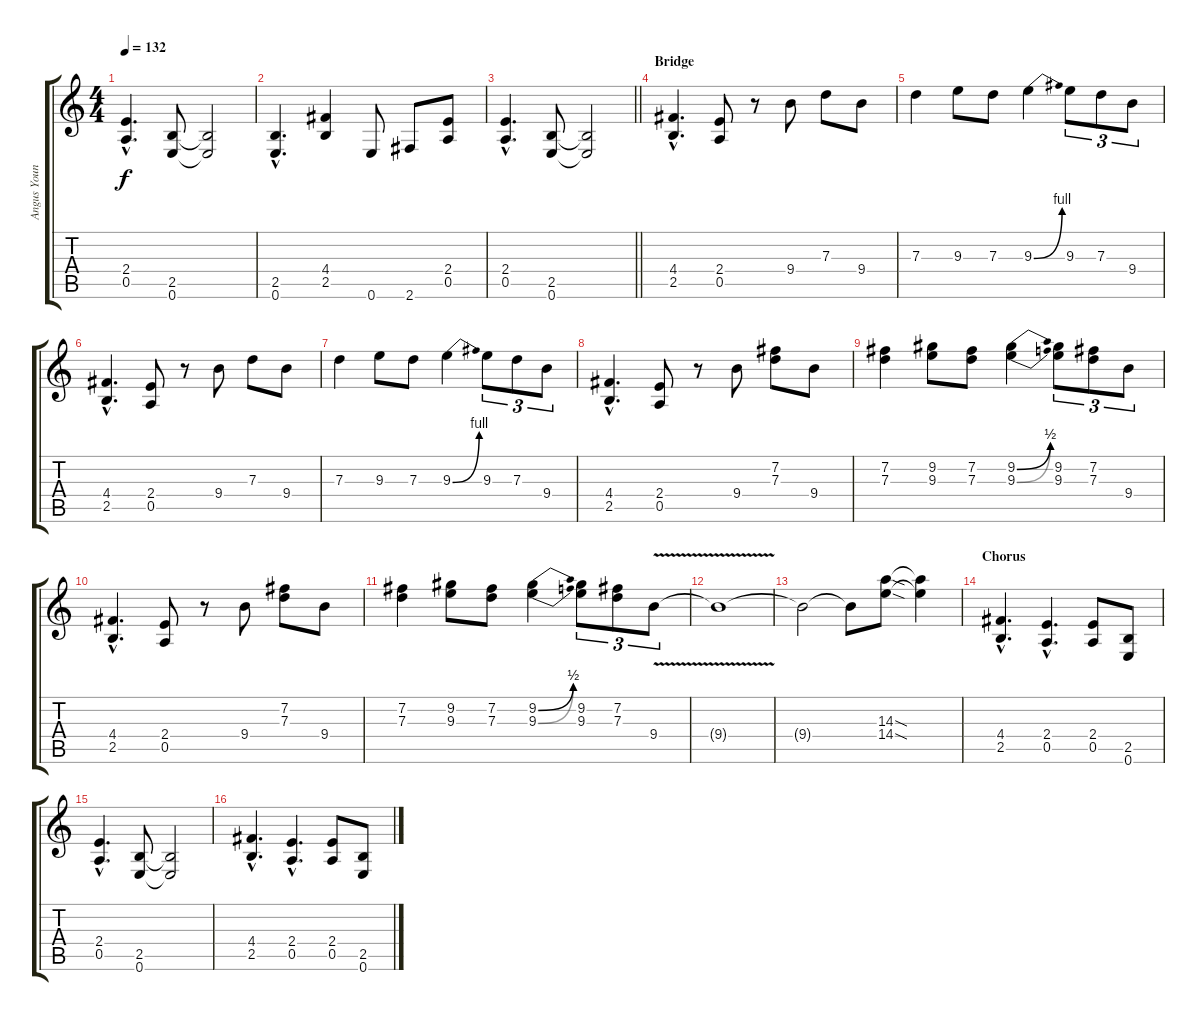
\track ("Angus Young" "Angus Youn") {instrument distortionguitar}
\staff {score tabs}
\tuning (E4 B3 G3 D3 A2 E2) {hide}
\ts (4 4)
\tempo 132
\clef g2
\ks c
(2.4{hac} 0.5{hac}).4{d dy f} (2.5 0.6).8 (2.5{t} 0.6{t}).2 |
(2.5{hac} 0.6{hac}).4{d} (4.4 2.5).4 0.6.8 2.6.8 (2.4 0.5).8 |
\barLineRight lightlight
(2.4{hac} 0.5{hac}).4{d} (2.5 0.6).8 (2.5{t} 0.6{t}).2 |
\section ("" "Bridge")
(4.4{hac} 2.5{hac}).4{d} (2.4 0.5).8 r.8 9.4.8 7.3.8 9.4.8 |
7.3.4 9.3.8 7.3.8 9.3{be (bend 0 0 60 4)}.4 9.3.8{tu (3 2)} 7.3.8{tu (3 2)} 9.4.8{tu (3 2)} |
(4.4{hac} 2.5{hac}).4{d} (2.4 0.5).8 r.8 9.4.8 7.3.8 9.4.8 |
7.3.4 9.3.8 7.3.8 9.3{be (bend 0 0 60 4)}.4 9.3.8{tu (3 2)} 7.3.8{tu (3 2)} 9.4.8{tu (3 2)} |
(4.4{hac} 2.5{hac}).4{d} (2.4 0.5).8 r.8 9.4.8 (7.2 7.3).8 9.4.8 |
(7.2 7.3).4 (9.2 9.3).8 (7.2 7.3).8 (9.2{be (bend 0 0 60 2)} 9.3{be (bend 0 0 60 2)}).4 (9.2 9.3).8{tu (3 2)} (7.2 7.3).8{tu (3 2)} 9.4.8{tu (3 2)} |
(4.4{hac} 2.5{hac}).4{d} (2.4 0.5).8 r.8 9.4.8 (7.2 7.3).8 9.4.8 |
(7.2 7.3).4 (9.2 9.3).8 (7.2 7.3).8 (9.2{be (bend 0 0 60 2)} 9.3{be (bend 0 0 60 2)}).4 (9.2 9.3).8{tu (3 2)} (7.2 7.3).8{tu (3 2)} 9.4{v}.8{tu (3 2)} |
9.4{t}.1 |
9.4{t}.2 9.4{t}.8 (14.3{sod} 14.4{sod}).8 (14.3{t} 14.4{t}).4 |
\section ("" "Chorus")
(4.4{hac} 2.5{hac}).4{d} (2.4{hac} 0.5{hac}).4{d} (2.4 0.5).8 (2.5 0.6).8 |
(2.4{hac} 0.5{hac}).4{d} (2.5 0.6).8 (2.5{t} 0.6{t}).2 |
(4.4{hac} 2.5{hac}).4{d} (2.4{hac} 0.5{hac}).4{d} (2.4 0.5).8 (2.5 0.6).8
